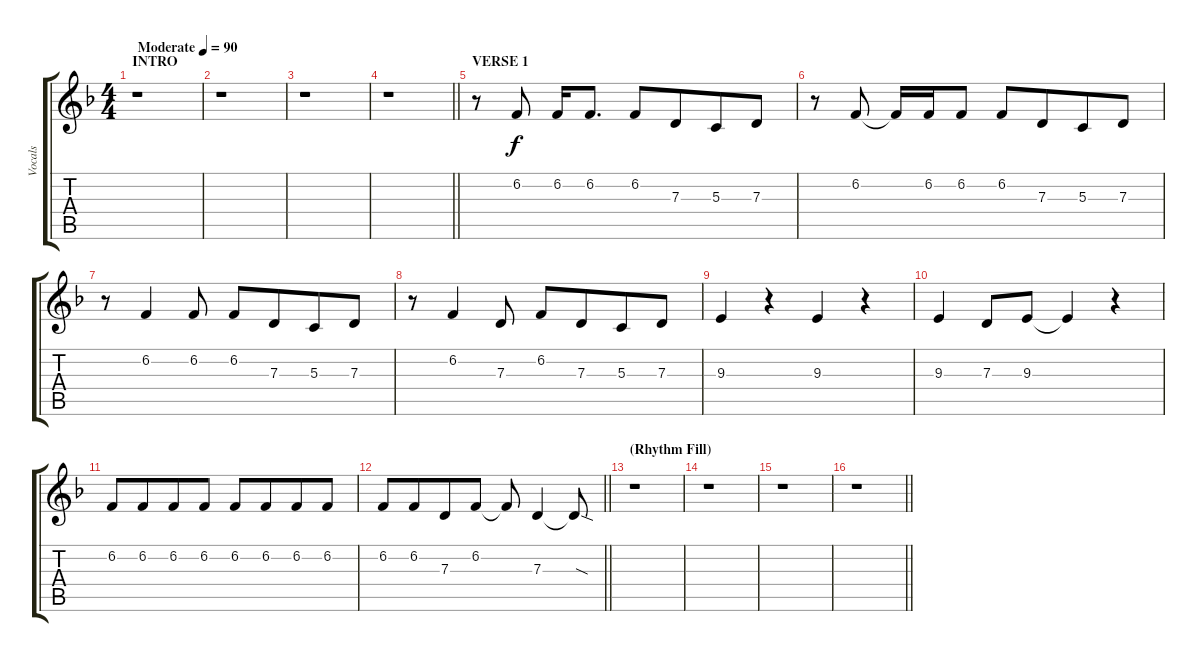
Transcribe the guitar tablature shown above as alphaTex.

\track ("Vocals" "Vocals") {instrument harmonica}
\staff {score tabs}
\tuning (E4 B3 G3 D3 A2 E2) {hide}
\ts (4 4)
\section ("" "INTRO")
\tempo (90 "Moderate")
\clef g2
\ks dminor
r.1{dy f instrument harmonica} |
r.1 |
r.1 |
\barLineRight lightlight
r.1 |
\section ("" "VERSE 1")
r.8 6.2.8 6.2.16 6.2.8{d} 6.2.8 7.3.8{beam merge} 5.3.8 7.3.8 |
r.8 6.2.8 6.2{t}.16 6.2.16 6.2.8 6.2.8 7.3.8{beam merge} 5.3.8 7.3.8 |
r.8 6.2.4 6.2.8 6.2.8 7.3.8{beam merge} 5.3.8 7.3.8 |
r.8 6.2.4 7.3.8 6.2.8 7.3.8{beam merge} 5.3.8 7.3.8 |
9.3.4 r.4 9.3.4 r.4 |
9.3.4 7.3.8 9.3.8 9.3{t}.4 r.4 |
6.2.8 6.2.8{beam merge} 6.2.8 6.2.8 6.2.8 6.2.8{beam merge} 6.2.8 6.2.8 |
\barLineRight lightlight
6.2.8 6.2.8{beam merge} 7.3.8 6.2.8 6.2{t}.8 7.3.4 7.3{sod t}.8 |
\section ("" "(Rhythm Fill)")
r.1 |
r.1 |
r.1 |
\barLineRight lightlight
r.1
